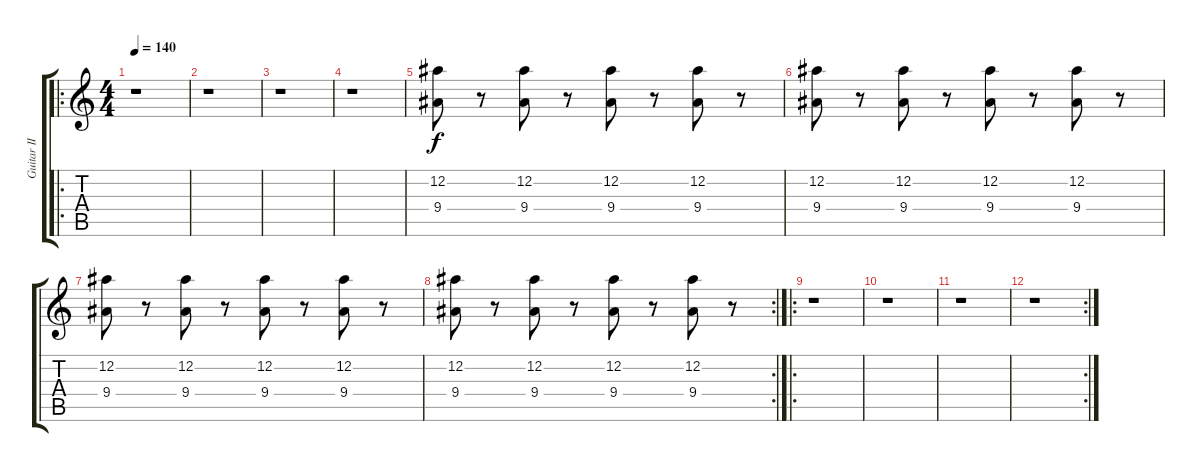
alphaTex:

\track ("Guitar II" "Guitar II") {instrument distortionguitar}
\staff {score tabs}
\tuning (Eb4 Bb3 Gb3 Db3 Ab2 Eb2) {hide}
\ro
\ts (4 4)
\tempo 140
\clef g2
\ks c
r.1{dy f instrument distortionguitar} |
r.1 |
r.1 |
r.1 |
(12.2 9.4).8{volume 4} r.8 (12.2 9.4).8 r.8 (12.2 9.4).8 r.8 (12.2 9.4).8 r.8 |
(12.2 9.4).8 r.8 (12.2 9.4).8 r.8 (12.2 9.4).8 r.8 (12.2 9.4).8 r.8 |
(12.2 9.4).8 r.8 (12.2 9.4).8 r.8 (12.2 9.4).8 r.8 (12.2 9.4).8 r.8 |
\rc 2
(12.2 9.4).8 r.8 (12.2 9.4).8 r.8 (12.2 9.4).8 r.8 (12.2 9.4).8 r.8 |
\ro
r.1 |
r.1 |
r.1 |
\rc 2
r.1
